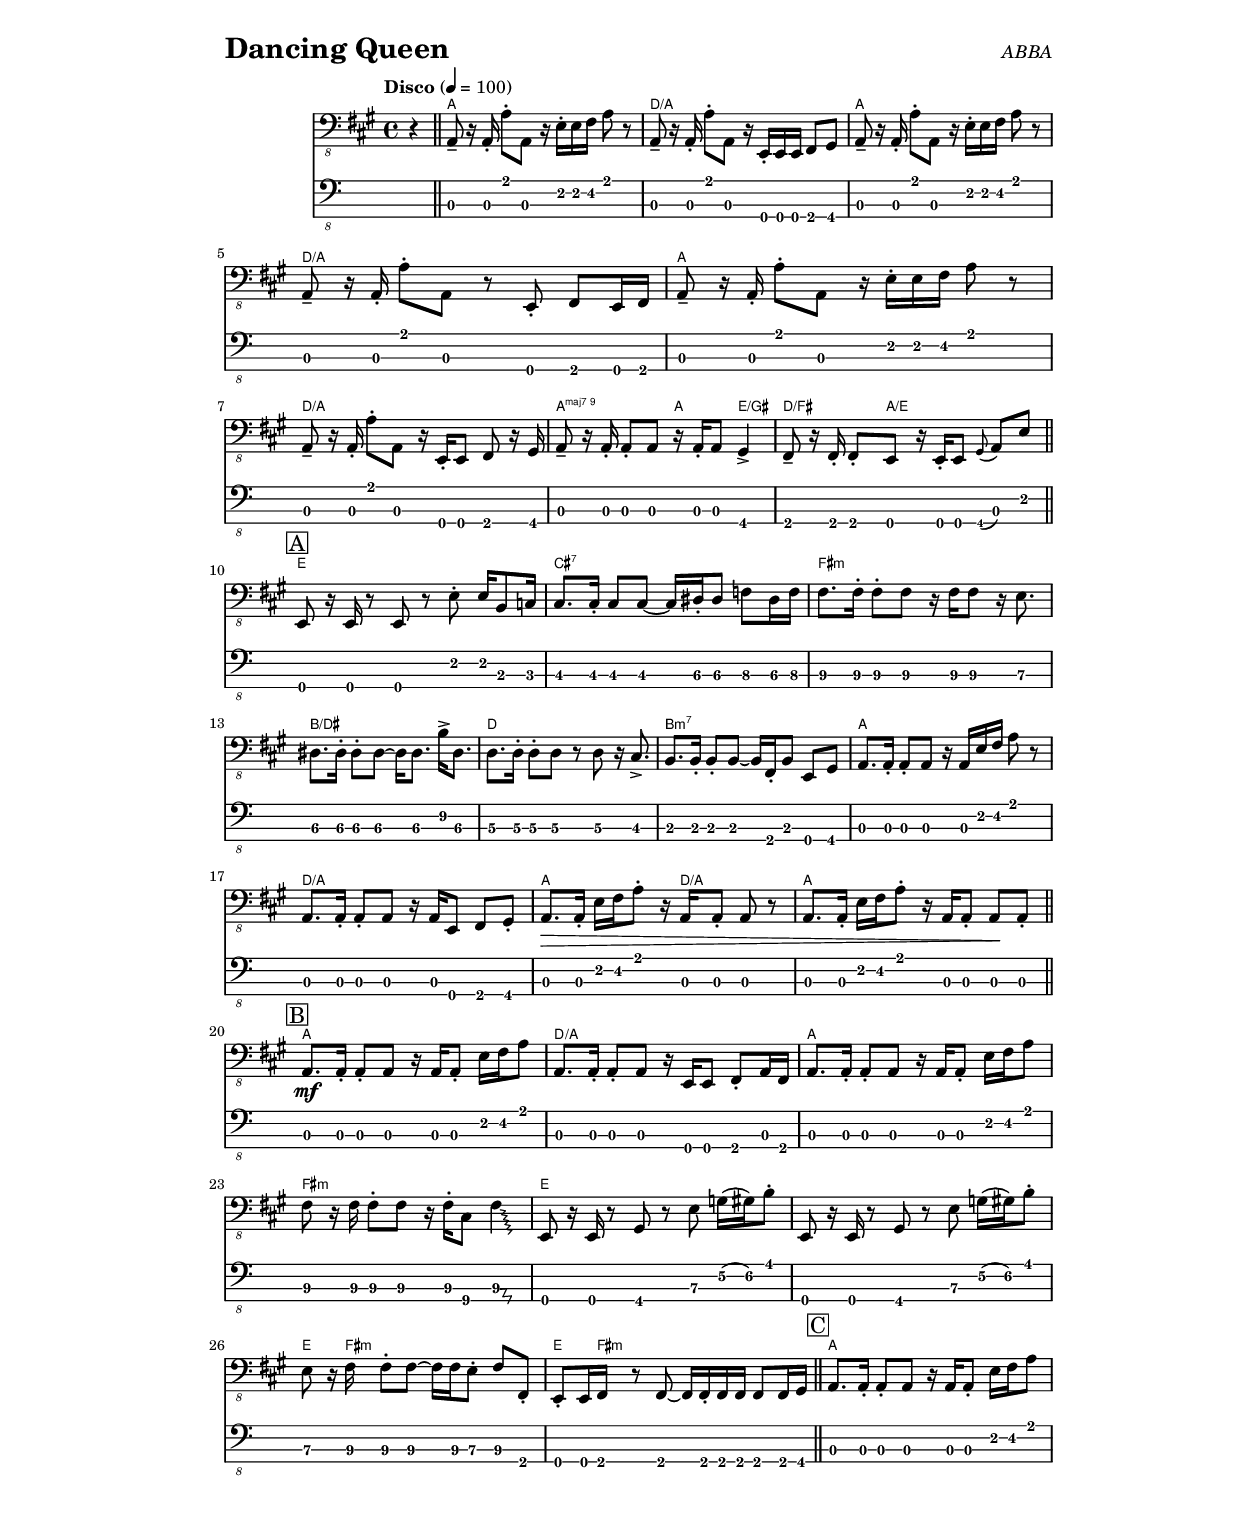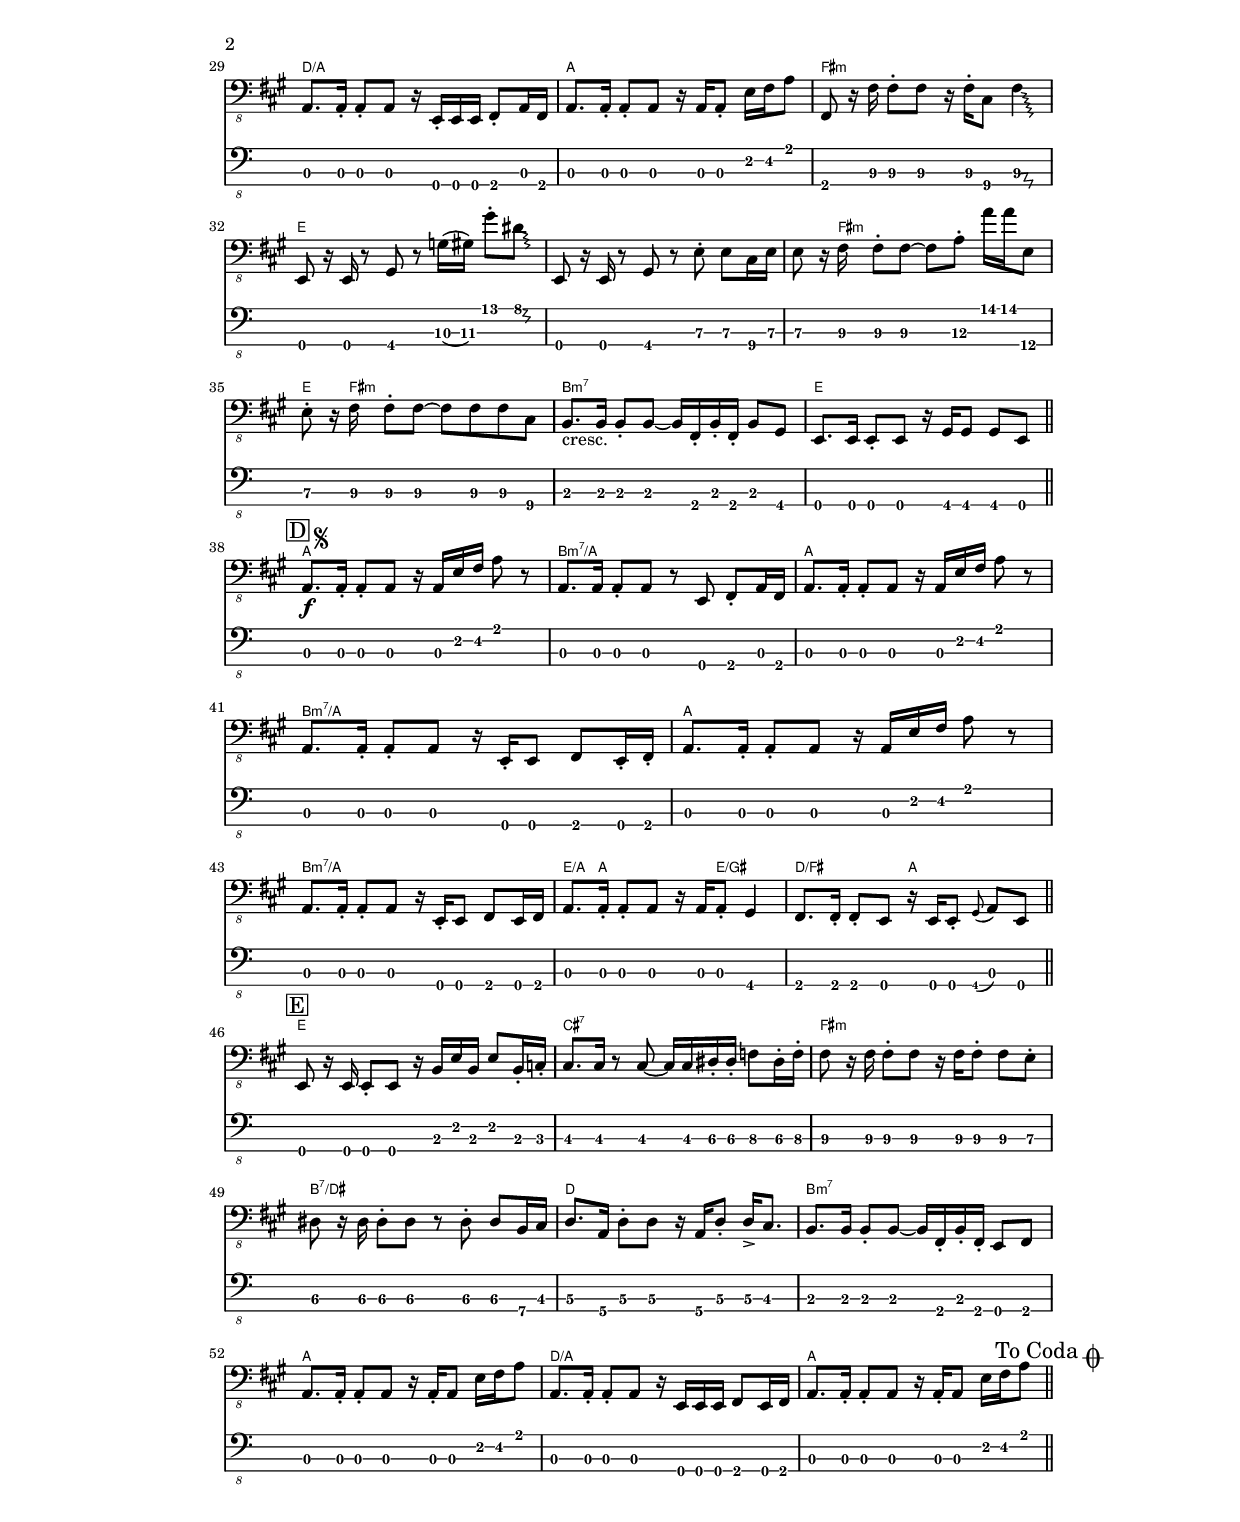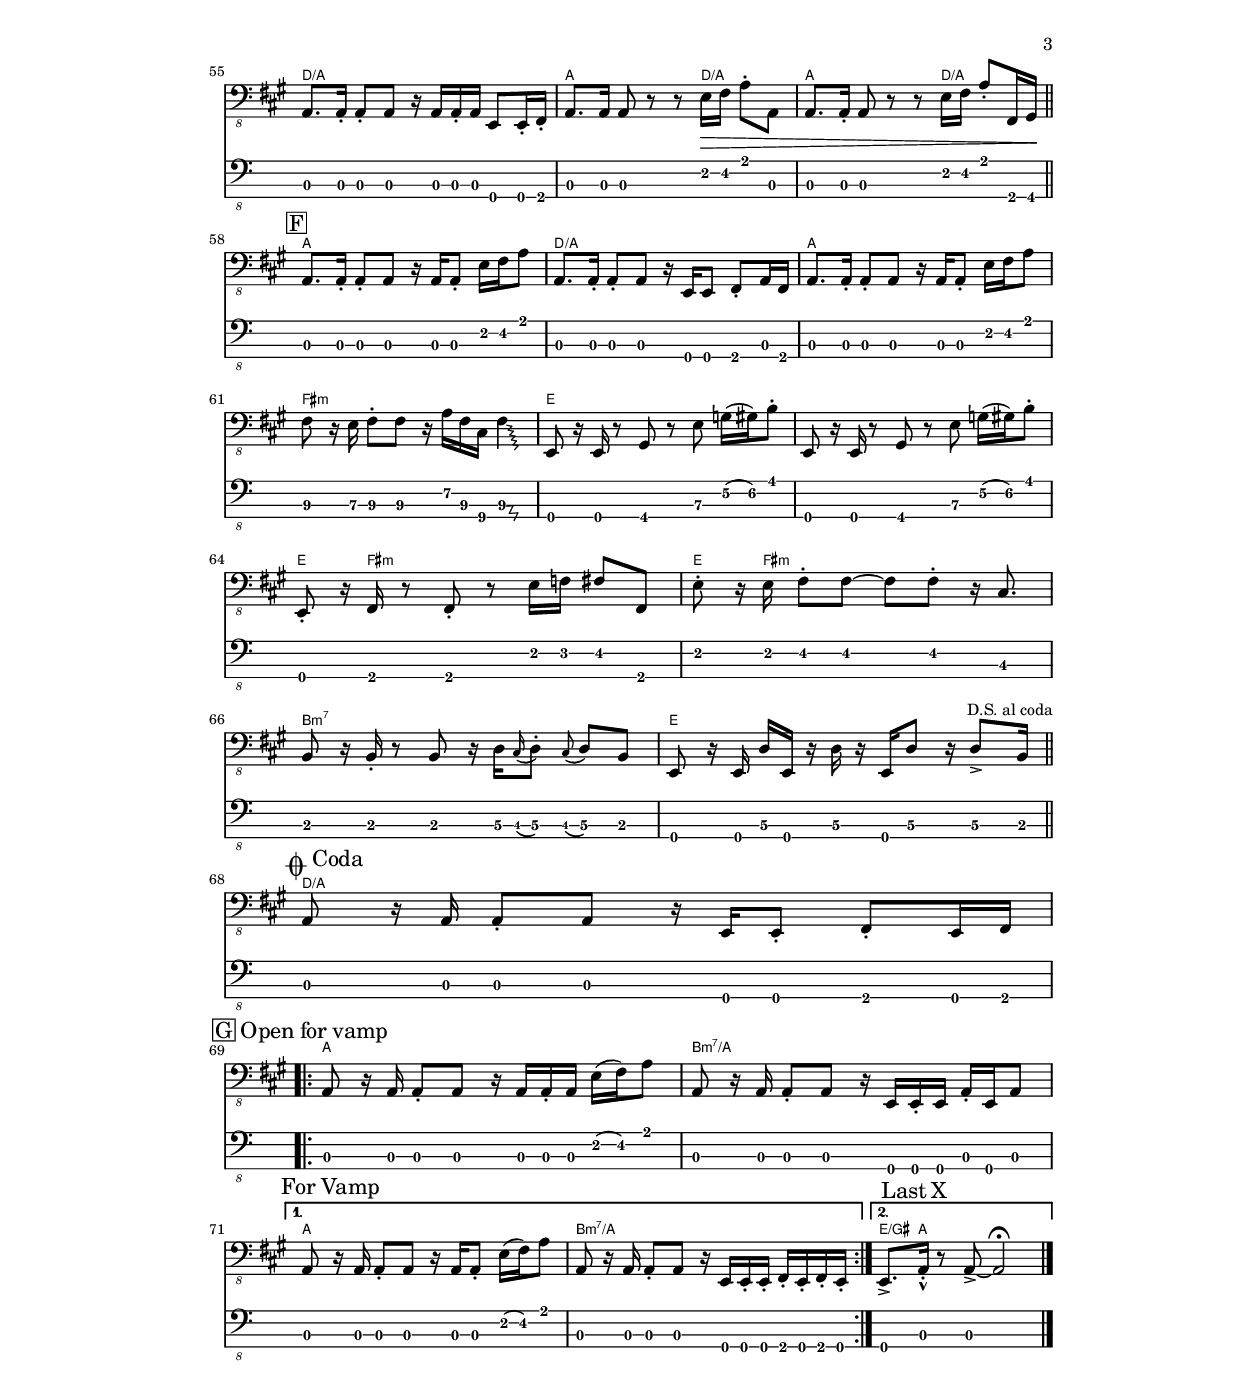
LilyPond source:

% LilyBin

\version "2.18.0"
\include "english.ly"
DSfine = {
  \once \override Score.RehearsalMark #'break-visibility = #'#(#t #t #f)
  \mark \markup { \small "D.S. al fine" }
}

DS = {
  \once \override Score.RehearsalMark #'break-visibility = #'#(#t #t #f)
  \mark \markup { \small "D.S." }
}

DCfine = {
  \once \override Score.RehearsalMark #'break-visibility = #'#(#t #t #f)
  \mark \markup { \small "D.C. al fine" }
}

DCcoda = {
  \once \override Score.RehearsalMark #'break-visibility = #'#(#t #t #f)
  \mark \markup { \small "D.C. al coda" }
}

DScoda = {
  \once \override Score.RehearsalMark #'break-visibility = #'#(#t #t #f)
  \mark \markup { \small "D.S. al coda" }
}

Fine = {
  \once \override Score.RehearsalMark #'break-visibility = #'#(#t #t #f)
  \mark \markup { \small \italic "fine" }
}

GotoCoda = {
  \once \override Score.RehearsalMark #'break-visibility = #'#(#t #t #f)
  \mark \markup { "To Coda" \musicglyph #"scripts.coda" }
}

Coda = {
  \once \override Score.RehearsalMark #'break-visibility = #'#(#f #t #t)
  \mark \markup { \musicglyph #"scripts.coda" "Coda" }
}

Segno = {
  \once \override Score.RehearsalMark #'break-visibility = #'#(#f #t #t)
  \mark \markup { \small \musicglyph #"scripts.segno" }
}
	


\header {
  piece = \markup { \fontsize #4 \bold "Dancing Queen" }
  opus = \markup { \italic "ABBA" }
}

\paper { 
  left-margin = 1.5 \in	
  right-margin = 1.25 \in
  top-margin = 1.0 \in
  bottom-margin = 1.0 \in
}

#(set-global-staff-size 15.5)
		
cbreak = { 
  \break
} 
sbreak = { \break }


global = {
  \time 4/4
  \tempo "Disco" 4 = 100
  \override Glissando.style = #'zigzag
}

my_notes = \relative c, {
  \clef "bass_8"
  \key a \major
	
  \partial 4 r4 \bar "||"
  \set Score.currentBarNumber = #2
  
  %% 2
  a8-- r16 a16-. a'8-. a,8 r16 e'16-. e fs a8 r8 | 
  a,8-- r16 a16-. a'8-. a,8 r16 e16-. e e fs8 gs |
  a8-- r16 a16-. a'8-. a,8 r16 e'16-. e fs a8 r8 | 
  
  %% 5 
  \cbreak
  a,8-- r16 a16-. a'8-. a,8 r8 e8-. fs e16 fs16 |
  a8-- r16 a16-. a'8-. a,8 r16 e'16-. e fs a8 r8 |
  
  %% 7
  \cbreak
  a,8-- r16 a16-. a'8-. a, r16 e16-. e8 fs8 r16 gs16 |
  a8-- r16 a16-. a8-. a r16 a16-. a8 gs4-> |
  fs8-- r16 fs16-. fs8-. e r16 e16-. e8 \grace gs (a8) e'8 \bar "||"
  
  %% 10
  \sbreak
  \mark \markup { \box A }
  e,8 r16 e16 r8 e8 r8 e'8-. e16 b8 c16 | 
  cs8. cs16-. cs8 cs8~ cs16 ds16-.\3 ds8\3 f8\3 ds16\3 f16\3 |
  fs8.\3 fs16-.\3 fs8-.\3 fs8\3 r16 fs16\3 fs8\3 r16 e8.\3 | 
  
  %% 13
  \cbreak
  ds8.\3 ds16-.\3 ds8-.\3 ds8~\3 ds16 ds8.\3 b'16->\2 ds,8.\3 |
  d8.\3 d16-.\3 d8-.\3 d8\3 r8 d8\3 r16 cs8.->\3 |
  b8. b16-. b8-. b8~ b16 fs-. b8 e,8 gs |
  a8. a16-. a8-. a8 r16 a16 e'16 fs16 a8 r8 |
  
  %% 17
  \cbreak
  a,8. a16-. a8-. a8 r16 a16 e8 fs gs-. |
  a8. \> a16-. e'16 fs16 a8-. r16 a,16 a8-. a r8 |
  a8. a16-. e'16 fs16 a8-. r16 a,16 a8-. a \! a-. \bar "||"
  
  %% 20
  \sbreak
  \mark \markup { \box B }
  a8. \mf a16-. a8-. a8 r16 a16 a8-. e'16 fs a8 |
  a,8. a16-. a8-. a8 r16 e16 e8 fs8-. a16 fs |
  a8. a16-. a8-. a8 r16 a16 a8-. e'16 fs a8 |
  
  %% 23
  \cbreak
  fs8\3 r16 fs\3 fs8-.\3 fs\3 r16 fs-.\3 cs8\4 \afterGrace fs4\3 \glissando { \hideNotes e, \unHideNotes } |
  e8 r16 e16 r8 gs8 r8 e'8\3 g16\2 (gs\2) b8-.\1 |
  e,,8 r16 e16 r8 gs8 r8 e'8\3 g16\2 (gs\2) b8-.\1 |
  
  %% 26
  e,8\3 r16 fs16\3 fs8-.\3 fs8\3 ~ fs16\3 fs\3 e8-.\3 fs8\3 fs,8-. |
  e-. e16 fs r8 fs8 ~ fs16 fs-. fs fs fs8 fs16 gs \bar "||"
  
  %%\sbreak
  \mark \markup { \box C }
  a8. a16-. a8-. a8 r16 a16 a8-. e'16 fs a8 |
  
  %% 29
  \sbreak
  a,8. a16-. a8-. a8 r16 e16-. e e fs8-. a16 fs | 
  a8. a16-. a8-. a8 r16 a16 a8-. e'16 fs a8 |
  fs,8 r16 fs'16\3 fs8-.\3 fs\3 r16 fs16-.\3 cs8\4 \afterGrace fs4\3 \glissando { \hideNotes e, \unHideNotes } |
  
  %% 32
  \cbreak
  e8 r16 e16 r8 gs8 r8 g'16\3 (gs\3) gs'8-. \afterGrace ds8 \glissando { \hideNotes e, \unHideNotes } |
  e,8 r16 e16 r8 gs8 r8 e'8-.\3 e8\3 cs16\4 e16\3 | e8\3 r16 fs\3 fs8-.\3 fs8\3 ~ fs8\3 a8-.\3 a'16 a e,8\4 |
  
  %% 35
  e8-.\3 r16 fs\3 fs8-.\3 fs8\3 ~ fs\3 fs\3 fs\3 cs\4 |
  b8.-"cresc." b16 b8-. b8 ~ b16 fs-. b-. fs-. b8 gs |
  e8. e16 e8-. e r16 gs16 gs8 gs e8 \bar "||"
  
  %% 38
  \sbreak
  \mark \markup { \box D \small \musicglyph #"scripts.segno" }
  a8. \f a16-. a8-. a8 r16 a16 e'16 fs a8 r8 |
  a,8. a16  a8-. a8 r8 e8 fs-. a16 fs |
  a8. a16-. a8-. a8 r16 a16 e'16 fs a8 r8 |
  
  %% 41
  \cbreak
  a,8. a16-. a8-. a8 r16 e16-. e8 fs e16-. fs-. | 
  a8. a16-. a8-. a8 r16 a16 e'16 fs a8 r8 |
  
  %% 43
  \cbreak
  a,8. a16-. a8-. a8 r16 e16-. e8 fs e16 fs | 
  a8. a16-. a8-. a8 r16 a16 a8-. gs4 |
  fs8. fs16-. fs8-. e r16 e16 e8-. \grace gs (a8) e8 \bar "||"
  
  %% 46
  \sbreak
  \mark \markup { \box E }
  e8 r16 e16 e8-. e r16 b'16 e b e8 b16-. c-. |
  cs8. cs16 r8 cs8 ~ cs16 cs16 ds16-.\3 ds-.\3 f8\3 ds16-.\3 f-.\3 |
  fs8\3 r16 fs16\3 fs8-.\3 fs\3 r16 fs16\3 fs8-.\3 fs8\3 e8-.\3 |
  
  %% 49
  \cbreak
  ds8\3 r16 ds16\3 ds8-.\3 ds\3 r ds-.\3 ds\3 b16\4 	cs |
  d8.\3 a16\4 d8-.\3 d\3 r16 a16\4 d8-.\3 d16->\3 cs8.\3 |
  b8. b16 b8-. b8 ~ b16 fs-. b-. fs-. e8 fs |
  
  %% 52
  \cbreak
  a8. a16-. a8-. a r16 a16-. a8 e'16 fs a8 |
  a,8. a16-. a8-. a r16 e16 e e fs8 e16 fs |
  a8. a16-. a8-. a r16 a16-. a8 e'16 fs a8 \GotoCoda \bar "||"
  
  %% 55
  a,8. a16-. a8-. a8 r16 a16 a-. a e8 e16-. fs-.  |
  a8. a16 a8 r8 r8 e'16 \> fs a8-. a,8 |
  a8. a16-. a8 r8 r8 e'16 fs a8-. fs,16 gs \! \bar "||"
  
  %% 58
  \sbreak
  \mark \markup { \box F }
  a8. a16-. a8-. a8 r16 a16 a8-. e'16 fs a8 | 
  a,8. a16-. a8-. a8 r16 e16 e8 fs8-. a16 fs |
  a8. a16-. a8-. a8 r16 a16 a8-. e'16 fs a8 | 
  
  %% 61
  \cbreak
  fs8\3 r16 e\3 fs8-.\3 fs\3 r16 a16\2 fs\3 cs\4 \afterGrace fs4\3 \glissando { \hideNotes e, \unHideNotes } |
  e8 r16 e16 r8 gs8 r8 e'8\3 g16\2 (gs\2) b8-.\1 |
  e,,8 r16 e16 r8 gs8 r8 e'8\3 g16\2 (gs\2) b8-.\1 |
  
  %% 64
  \cbreak
  e,,8-. r16 fs16 r8 fs8-. r8 e'16 f fs8 fs, |
  e'8-. r16 e16 fs8-. fs ~ fs fs-. r16 cs8. |
  
  %% 66
  \cbreak
  b8 r16 b16-. r8 b8 r16 d16\3 \grace cs\3 (d8-.\3) \grace cs\3 (d8\3) b |
  e,8 r16 e16 d'16\3 e, r16 d'16\3 r16 e,16 d'8\3 r16 d8->\3 \DScoda b16 \bar "||"
  
  %% 68
  \sbreak
  \Coda
  a8 r16 a16 a8-. a8 r16 e16 e8-. fs-. e16 fs % \bar "||"
  
  %% 69
  \sbreak
  \mark \markup { \box G Open for vamp }
  \repeat volta 2 {
    a8 r16 a16 a8-. a8 r16 a16 a-. a e'16 (fs) a8 | 
    a,8 r16 a16 a8-. a8 r16 e16 e-. e a-. e a8 |
  } \alternative {
      %% 71
     {
       a8 \mark \markup { For Vamp} r16 a16 a8-. a8 r16 a16 a8-. e'16 (fs) a8 |
       a,8 r16 a16 a8-. a8 r16 e16 e-. e-. fs-. e-. fs-. e-. |
     }
     {
       e8.->  \mark \markup { Last X } a16-^-. r8 a8-> ~ a2 \fermata \bar "|."
     }
  }
  
  
}

my_chords = \chordmode {
  \set majorSevenSymbol = \markup { maj7 }
 
  s4 |
  
  %% 2
  a1 | d/a | a | d/a | a | 
  
  %% 7
  d1/a | a2:maj9 a4 e/gs |
  d4/fs~ d8/fs a8/e~ a2/e |
  
  %% 10
  e1 | cs:7 | fs:min
  
  %% 13
  b1/ds | d | b:min7 | a |
  
  %% 17
  d1/a | a2~ a16 d16/a ~ d4/a ~ d8/a | a1 |
  
  %% 20
  a1 | d/a | a |


  %% 23
  fs1:min | e | e |
  
  %% 26
  e8. fs16:min ~ fs2.:min |
  e8. fs16:min ~ fs2.:min |
  a1 |
  
  %% 29
  d1/a | a | fs:min |
  
  %% 32
  e1 | e | e8. fs16:min ~ fs2.:min |
  
  %% 35
  e8. fs16:min ~ fs2.:min | b1:min7 | e |
  
  %% 38
  a1 | b:min7/a | a |
  
  %% 41
  b1:min7/a | a |
  
  % 43
  b1:min7/a | e8./a a16 ~ a4. e/gs | d2/fs a |
  
  %% 46
  e1 | cs:7 | fs:min |
  
  %% 49
  b1:7/ds | d | b:min7 |
  
  %% 52
  a1 | d/a | a |
  
  %% 55
  d1/a | a2 ~ a8 d4./a | a2 ~ a8 d4./a | 
  
  %% 58
  a1 | d/a | a |
  
  %% 61
  fs1:min | e | e 
   
  %% 64
  e8. fs16:min ~ fs2.:min
  e8. fs16:min ~ fs2.:min

  %% 66
  b1:min7 | e
  
  %% 68
  d1/a
  
  %% 69
  a1 | b:min7/a |
  
  %% 71
  a1 | b:min7/a | e8./gs a16 s8 a8 ~ a2 |
}

ticktock = \drummode {
}


my_music = <<
  \new ChordNames {
    \set ChordNames.midiInstrument = "percussive organ"
    \set ChordNames.midiMaximumVolume = #0.4
    \set chordChanges = ##t
    \global
    \my_chords
  }
  \new Staff {
    \set Staff.midiInstrument = #"electric bass (finger)"
    \set Staff.midiMinimumVolume = #0.7
    \set Staff.midiMaximumVolume = #0.95
    \global
    \my_notes
  }
  \tag #'scoreOnly
  \new TabStaff
    \with { stringTunings = #bass-tuning } 
  { 
    %%\set TabStaff.minimumFret = #1
    %%\set TabStaff.restrainOpenStrings = ##t
    \global
    \my_notes
  }
  \tag #'midiOnly
  \new DrumStaff = TickTock <<
    \new DrumVoice = "ticktock" {
      \set DrumStaff.instrumentName = "TickTock"
      \set DrumStaff.midiMaximumVolume = #0.7
      \global
      \ticktock
    }
  >>
>>
  
\score {
  \removeWithTag #'midiOnly \my_music
  \layout {
    \context {
      \Score
        \override StringNumber #'stencil = ##f
        \override ChordName.font-size = -2
    }
  }
}

\score {
  \removeWithTag #'scoreOnly \unfoldRepeats \my_music
  \midi {}
}
